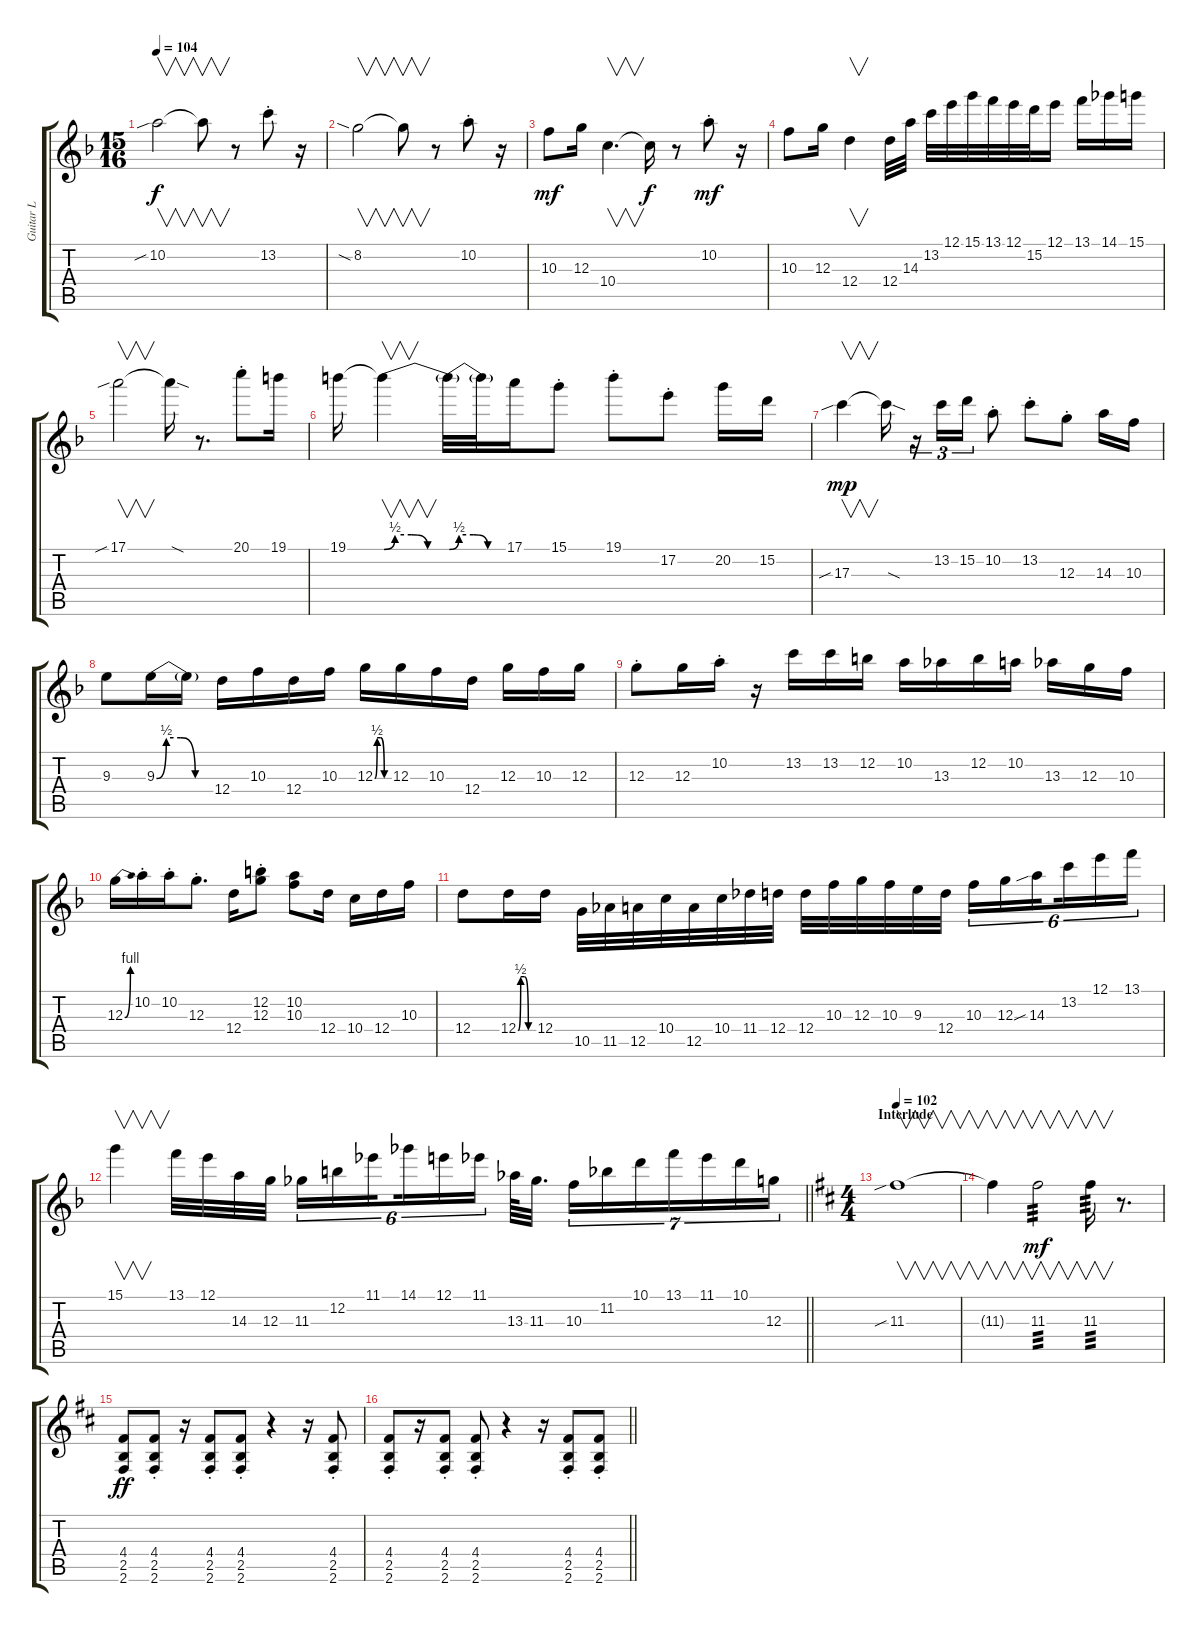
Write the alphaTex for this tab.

\track ("Guitar L" "Guitar L") {instrument distortionguitar}
\staff {score tabs}
\tuning (E4 B3 G3 D3 A2 E2) {hide}
\ts (15 16)
\tempo 104
\clef g2
\ks f
10.2{sib}.2{v dy f} 10.2{t}.8{v} r.8 13.2{st}.8 r.16 |
8.2{sia}.2{v} 8.2{t}.8{v} r.8 10.2{st}.8 r.16 |
10.3.8{dy mf} 12.3.16 10.4.4{v d} 10.4{t}.16{dy f} r.8 10.2{st}.8{dy mf} r.16 |
10.3.8 12.3.16 12.4.4{v} 12.4.32 14.3.32 13.2.32 12.1.32 15.1.32 13.1.32 12.1.32 15.2.32 12.1.16 13.1.16 14.1.16 15.1.16 |
17.1{sib}.2{v} 17.1{sod t}.16 r.8{d} 20.1{st}.8 19.1.16 |
19.1.16 19.1{be (custom 0 0 10 2 25 2 40 0 60 0) t}.4{v} 19.1{be (custom 0 0 10 2 25 2 40 0 60 0) t}.32 19.1{t}.32 17.1.16 15.1{st}.8 19.1{st}.8 17.2{st}.8 20.2.16 15.2.16 |
17.3{sib}.4{v dy mp} 17.3{sod t}.16 r.16{tu (3 2)} 13.2.16{tu (3 2)} 15.2.16{tu (3 2)} 10.2{st}.8 13.2{st}.8 12.3{st}.8 14.3.16 10.3.16 |
9.3.8 9.3{be (custom 0 0 10 2 25 2 40 0 60 0)}.16 9.3{t}.16 12.4.16 10.3.16 12.4.16 10.3.16 12.3{be (custom 0 0 10 2 25 2 40 0 60 0)}.16 12.3.16 10.3.16 12.4.16 12.3.16 10.3.16 12.3.16 |
12.3{st}.8 12.3.16 10.2{st}.16 r.16 13.2.16 13.2.16 12.2.16 10.2.16 13.3.16 12.2.16 10.2.16 13.3.16 12.3.16 10.3.16 |
12.3{be (bend 0 0 60 4)}.16 10.2{st}.16 10.2{st}.16 12.3{st}.8{d} 12.4.16 (12.2{st} 12.3{st}).8 (10.2 10.3).8 12.4.16 10.4.16 12.4.16 10.3.16 |
12.4.8 12.4{be (custom 0 0 10 2 25 2 40 0 60 0)}.16 12.4.16 10.5.32 11.5.32 12.5.32 10.4.32 12.5.32 10.4.32 11.4.32 12.4.32 12.4.32 10.3.32 12.3.32 10.3.32 9.3.32 12.4.32{beam splitsecondary} 10.3.16{tu (6 4)} 12.3.16{tu (6 4)} 14.3{sib}.16{tu (6 4) beam splitsecondary} 13.2.16{tu (6 4)} 12.1.16{tu (6 4)} 13.1.16{tu (6 4)} |
\barLineRight lightlight
15.1.4{v} 13.1.32 12.1.32 14.3.32 12.3.32 11.3.16{tu (6 4)} 12.2.16{tu (6 4)} 11.1.16{tu (6 4) beam splitsecondary} 14.1.16{tu (6 4)} 12.1.16{tu (6 4)} 11.1.16{tu (6 4) beam splitsecondary} 13.3.64 11.3.32{d beam splitsecondary} 10.3.16{tu (7 4)} 11.2.16{tu (7 4)} 10.1.16{tu (7 4)} 13.1.16{tu (7 4)} 11.1.16{tu (7 4)} 10.1.16{tu (7 4)} 12.3.16{tu (7 4)} |
\ts (4 4)
\section ("" "Interlude")
\tempo 102
\ks d
11.3{sib}.1{v} |
11.3{t}.4{v} 11.3.2{v tp 3 dy mf} 11.3.16{v tp 3} r.8{d} |
(4.4{st} 2.5{st} 2.6{st}).8{dy ff} (4.4{st} 2.5{st} 2.6{st}).8 r.16 (4.4{st} 2.5{st} 2.6{st}).8 (4.4{st} 2.5{st} 2.6{st}).8 r.4 r.16 (4.4{st} 2.5{st} 2.6{st}).8 |
\barLineRight lightlight
(4.4{st} 2.5{st} 2.6{st}).8 r.16 (4.4{st} 2.5{st} 2.6{st}).8 (4.4{st} 2.5{st} 2.6{st}).8 r.4 r.16 (4.4{st} 2.5{st} 2.6{st}).8 (4.4{st} 2.5{st} 2.6{st}).8
